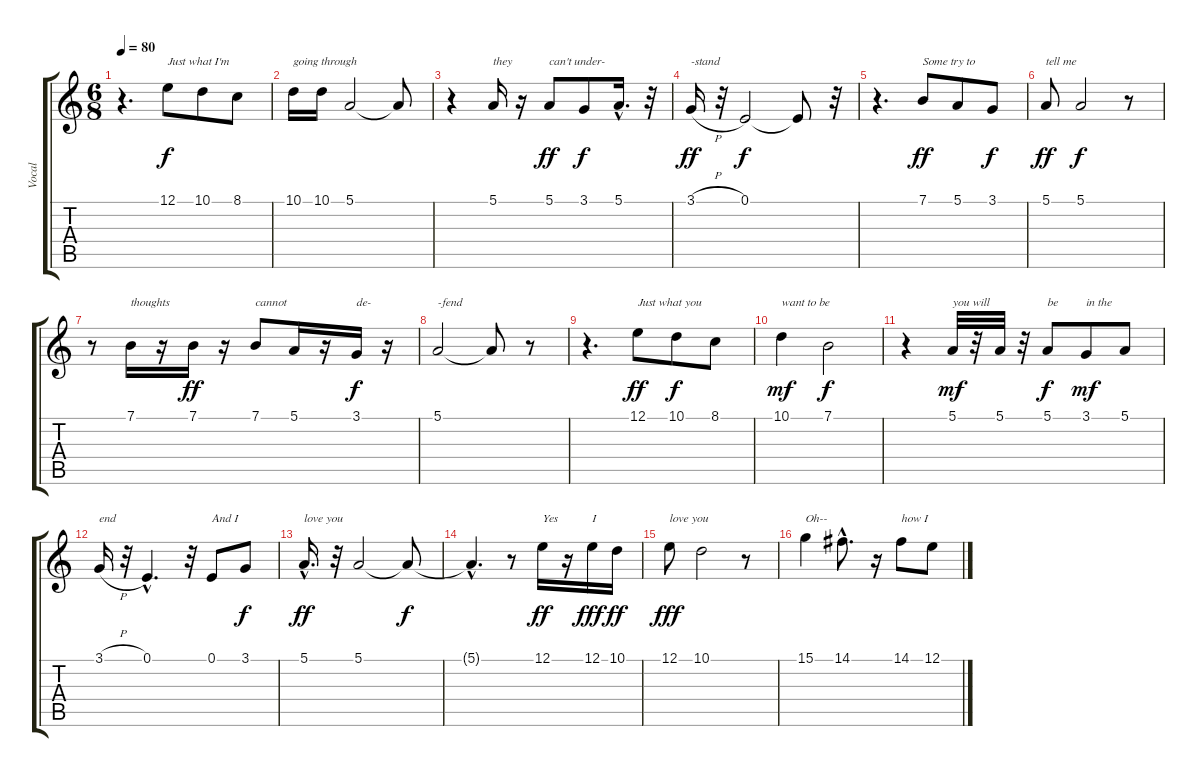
\track ("Vocal" "Vocal") {instrument trumpet}
\staff {score tabs}
\tuning (E4 B3 G3 D3 A2 E2) {hide}
\ts (6 8)
\tempo 80
\clef g2
\ks c
r.4{d dy f} 12.1.8{txt "Just what I'm"} 10.1.8 8.1.8 |
10.1.16{txt "going through"} 10.1.16 5.1.2 5.1{t}.8 |
r.4 5.1.16{txt "they"} r.16 5.1.8{txt "can't under-" dy ff} 3.1.8{dy f} 5.1{hac}.16{d} r.32 |
3.1{h}.16{txt "-stand" dy ff} r.32 0.1.2{dy f} 0.1{t}.8 r.32 |
r.4{d} 7.1.8{txt "Some try to" dy ff} 5.1.8 3.1.8{dy f} |
5.1.8{txt "tell me" dy ff} 5.1.2{dy f} r.8 |
r.8 7.1.16{txt "thoughts"} r.16 7.1.16{dy ff} r.16 7.1.8{txt "cannot"} 5.1.16 r.16 3.1.16{txt "de-" dy f} r.16 |
5.1.2{txt "-fend"} 5.1{t}.8 r.8 |
r.4{d} 12.1.8{txt "Just what you" dy ff} 10.1.8{dy f} 8.1.8 |
10.1.4{txt "want to be" dy mf} 7.1.2{dy f} |
r.4 5.1.32{txt "you will" dy mf} r.32 5.1.32 r.32 5.1.8{txt "be" dy f} 3.1.8{txt "in the " dy mf} 5.1.8 |
3.1{h}.16{txt "end"} r.32 0.1{hac}.4{d} r.32 0.1.8{txt "And I"} 3.1.8{dy f} |
5.1{hac}.16{d txt "love you" dy ff} r.32 5.1.2 5.1{t}.8{dy f} |
5.1{hac t}.4{d} r.8 12.1.16{txt "Yes" dy ff} r.16 12.1.16{txt "I" dy fff} 10.1.16{dy ff} |
12.1.8{txt "love you" dy fff} 10.1.2 r.8 |
15.1.4{txt "Oh--"} 14.1{hac}.8{d} r.16 14.1.8{txt "how I"} 12.1.8
